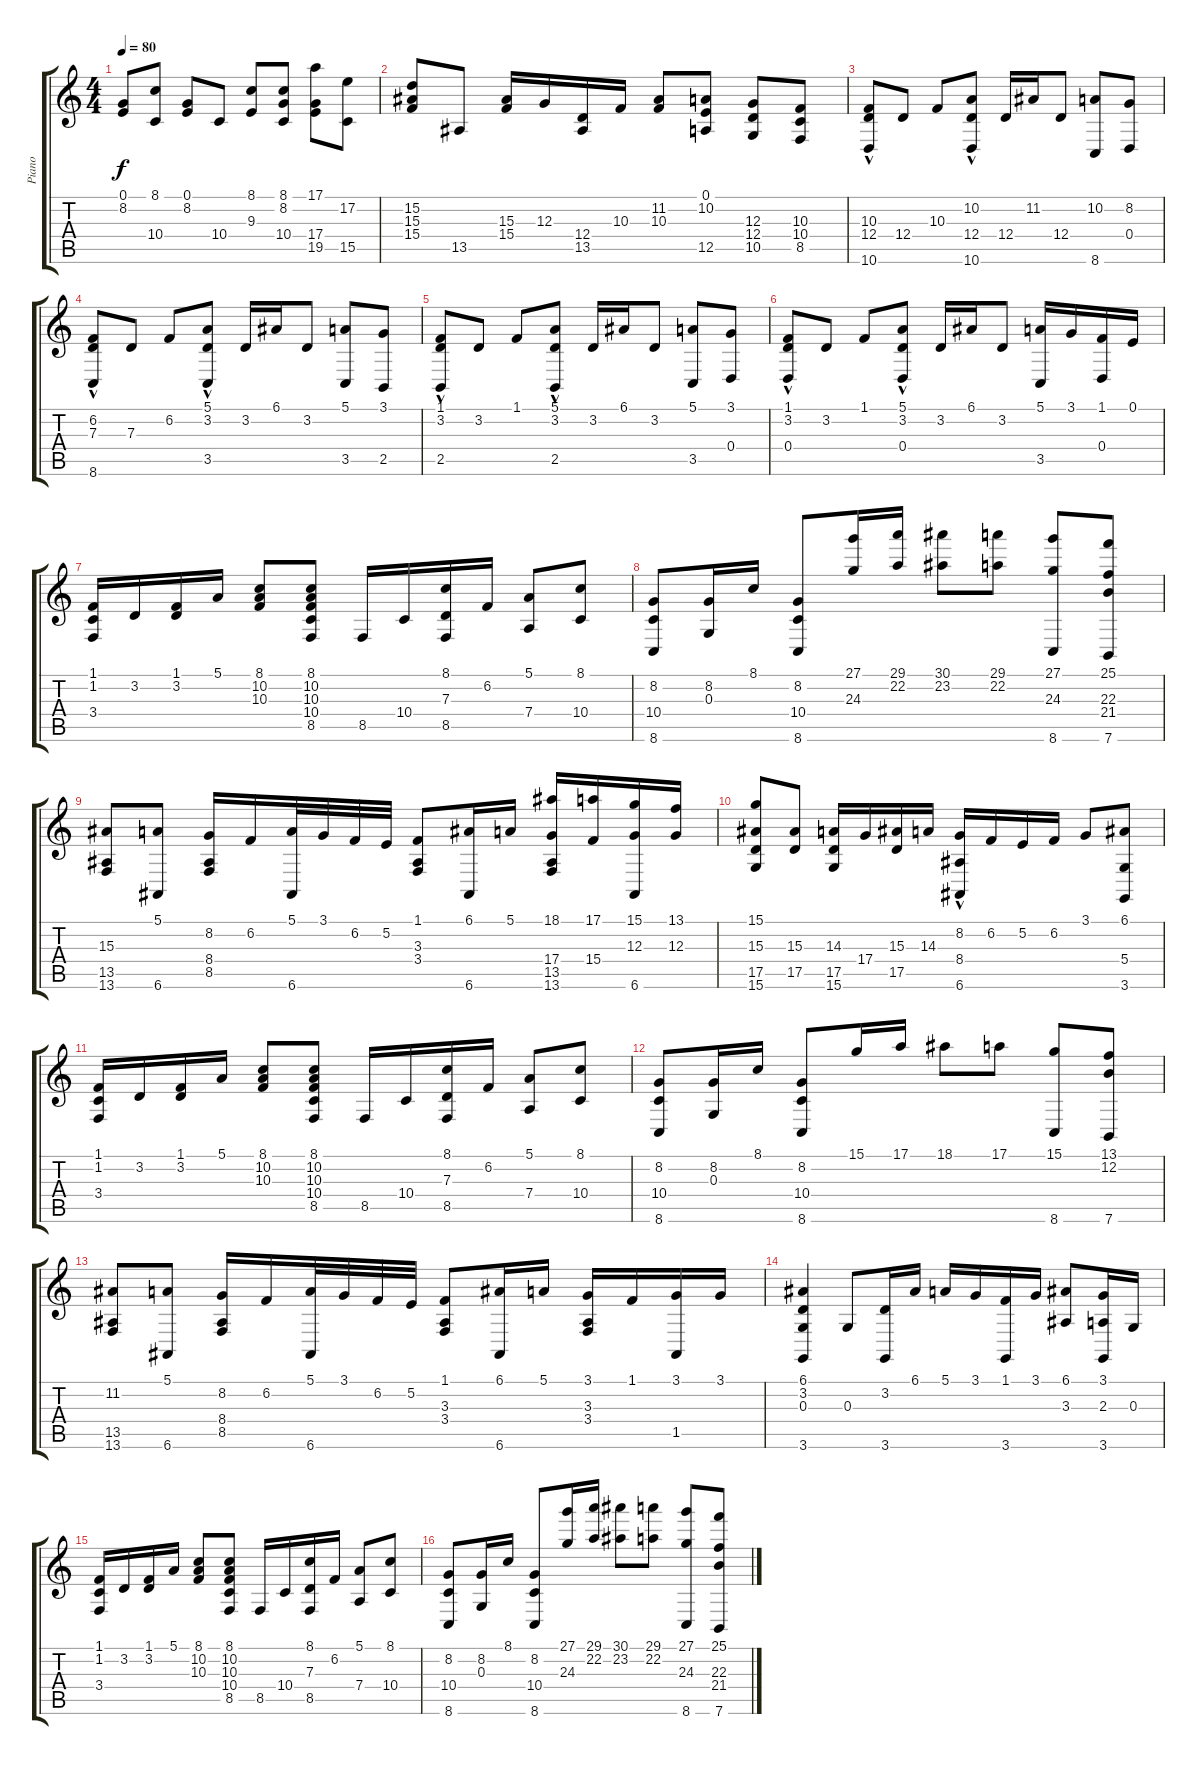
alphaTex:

\track ("Piano" "Piano") {instrument acousticgrandpiano}
\staff {score tabs}
\tuning (E4 B3 G3 D3 A2 E2) {hide}
\ts (4 4)
\tempo 80
\clef g2
\ks c
(0.1 8.2).8{dy f} (8.1 10.4).8 (0.1 8.2).8 10.4.8 (8.1 9.3).8 (8.1 8.2 10.4).8 (17.1 17.4 19.5).8 (17.2 15.5).8 |
(15.2 15.3 15.4).8 13.5.8 (15.3 15.4).16 12.3.16 (12.4 13.5).16 10.3.16 (11.2 10.3).8 (0.1 10.2 12.5).8 (12.3 12.4 10.5).8 (10.3 10.4 8.5).8 |
(10.3 12.4 10.6{hac}).8 12.4.8 10.3.8 (10.2 12.4 10.6{hac}).8 12.4.16 11.2.16 12.4.8 (10.2 8.6).8 (8.2 0.4).8 |
(6.2 7.3 8.6{hac}).8 7.3.8 6.2.8 (5.1 3.2 3.5{hac}).8 3.2.16 6.1.16 3.2.8 (5.1 3.5).8 (3.1 2.5).8 |
(1.1 3.2 2.5{hac}).8 3.2.8 1.1.8 (5.1 3.2 2.5{hac}).8 3.2.16 6.1.16 3.2.8 (5.1 3.5).8 (3.1 0.4).8 |
(1.1 3.2 0.4{hac}).8 3.2.8 1.1.8 (5.1 3.2 0.4{hac}).8 3.2.16 6.1.16 3.2.8 (5.1 3.5).16 3.1.16 (1.1 0.4).16 0.1.16 |
(1.1 1.2 3.4).16 3.2.16 (1.1 3.2).16 5.1.16 (8.1 10.2 10.3).8 (8.1 10.2 10.3 10.4 8.5).8 8.5.16 10.4.16 (8.1 7.3 8.5).16 6.2.16 (5.1 7.4).8 (8.1 10.4).8 |
(8.2 10.4 8.6).8 (8.2 0.3).16 8.1.16 (8.2 10.4 8.6).8 (27.1 24.3).16 (29.1 22.2).16 (30.1 23.2).8 (29.1 22.2).8 (27.1 24.3 8.6).8 (25.1 22.3 21.4 7.6).8 |
(15.3 13.5 13.6).8 (5.1 6.6).8 (8.2 8.4 8.5).16 6.2.16 (5.1 6.6).32 3.1.32 6.2.32 5.2.32 (1.1 3.3 3.4).8 (6.1 6.6).16 5.1.16 (18.1 17.4 13.5 13.6).16 (17.1 15.4).16 (15.1 12.3 6.6).16 (13.1 12.3).16 |
(15.1 15.3 17.5 15.6).8 (15.3 17.5).8 (14.3 17.5 15.6).16 17.4.16 (15.3 17.5).16 14.3.16 (8.2 8.4{hac} 6.6{hac}).16 6.2.16 5.2.16 6.2.16 3.1.8 (6.1 5.4 3.6).8 |
(1.1 1.2 3.4).16 3.2.16 (1.1 3.2).16 5.1.16 (8.1 10.2 10.3).8 (8.1 10.2 10.3 10.4 8.5).8 8.5.16 10.4.16 (8.1 7.3 8.5).16 6.2.16 (5.1 7.4).8 (8.1 10.4).8 |
(8.2 10.4 8.6).8 (8.2 0.3).16 8.1.16 (8.2 10.4 8.6).8 15.1.16 17.1.16 18.1.8 17.1.8 (15.1 8.6).8 (13.1 12.2 7.6).8 |
(11.2 13.5 13.6).8 (5.1 6.6).8 (8.2 8.4 8.5).16 6.2.16 (5.1 6.6).32 3.1.32 6.2.32 5.2.32 (1.1 3.3 3.4).8 (6.1 6.6).16 5.1.16 (3.1 3.3 3.4).16 1.1.16 (3.1 1.5).16 3.1.16 |
(6.1 3.2 0.3 3.6).4 0.3.8 (3.2 3.6).16 6.1.16 5.1.16 3.1.16 (1.1 3.6).16 3.1.16 (6.1 3.3).8 (3.1 2.3 3.6).16 0.3.16 |
(1.1 1.2 3.4).16 3.2.16 (1.1 3.2).16 5.1.16 (8.1 10.2 10.3).8 (8.1 10.2 10.3 10.4 8.5).8 8.5.16 10.4.16 (8.1 7.3 8.5).16 6.2.16 (5.1 7.4).8 (8.1 10.4).8 |
(8.2 10.4 8.6).8 (8.2 0.3).16 8.1.16 (8.2 10.4 8.6).8 (27.1 24.3).16 (29.1 22.2).16 (30.1 23.2).8 (29.1 22.2).8 (27.1 24.3 8.6).8 (25.1 22.3 21.4 7.6).8
